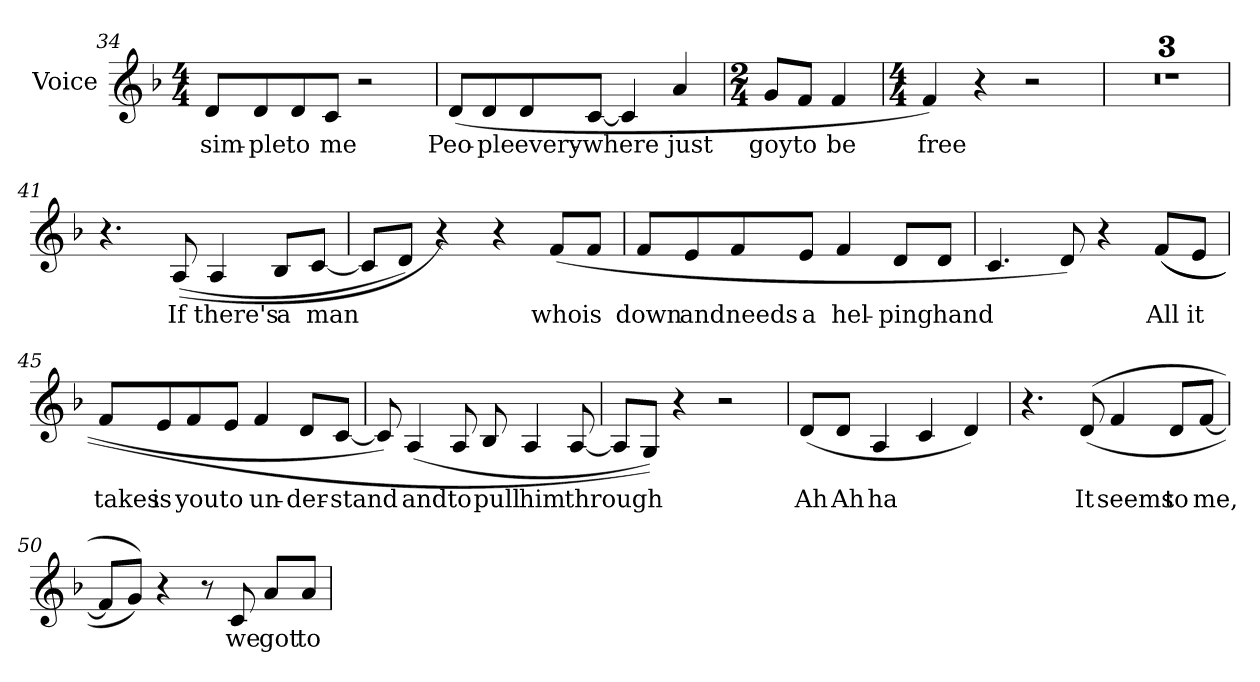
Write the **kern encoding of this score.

**kern	**text
*part1	*part1
*staff1	*staff1
*I"Voice	*
*I'Voice	*
*clefG2	*
*k[b-]	*
*F:	*
*M4/4	*
=34	=34
!	!LO:LY:b:color=#000000
8di/L	sim-
!	!LO:LY:b:color=#000000
8di/	-ple
!	!LO:LY:b:color=#000000
8di/	to
!	!LO:LY:b:color=#000000
8ci/J	me
2r	.
=35	=35
!	!LO:LY:b:color=#000000
(8di/L	Peo-
!	!LO:LY:b:color=#000000
8di/	-ple
!	!LO:LY:b:color=#000000
8di/	every-
!	!LO:LY:b:color=#000000
[8ci/J	-where
4ci/]	.
!	!LO:LY:b:color=#000000
4ai/	just
=36	=36
*M2/4	*
!	!LO:LY:b:color=#000000
8gi/L	goy
!	!LO:LY:b:color=#000000
8fi/J	to
!	!LO:LY:b:color=#000000
4fi/	be
!!LO:PB:g=z
=37	=37
*M4/4	*
!	!LO:LY:b:color=#000000
4fi/)	free
4r	.
2r	.
=38	=38
1r	.
=39	=39
1r	.
=40	=40
1r	.
=41	=41
4.r	.
!	!LO:LY:b:color=#000000
((8Ai/	If
!	!LO:LY:b:color=#000000
4Ai/	there's
!	!LO:LY:b:color=#000000
8B-i/L	a
!	!LO:LY:b:color=#000000
[8ci/J	man
=42	=42
8ci/L]	.
8di/J)	.
4r)	.
4r	.
!	!LO:LY:b:color=#000000
(8fi/L	who
!	!LO:LY:b:color=#000000
8fi/J	is
!!LO:LB:g=z
=43	=43
!	!LO:LY:b:color=#000000
8fi/L	down
!	!LO:LY:b:color=#000000
8ei/	and
!	!LO:LY:b:color=#000000
8fi/	needs
!	!LO:LY:b:color=#000000
8ei/J	a
!	!LO:LY:b:color=#000000
4fi/	hel-
!	!LO:LY:b:color=#000000
8di/L	-ping
!	!LO:LY:b:color=#000000
8di/J	hand
=44	=44
4.ci/	.
8di/)	.
4r	.
!	!LO:LY:b:color=#000000
((8fi/L	All
!	!LO:LY:b:color=#000000
8ei/J	it
=45	=45
!	!LO:LY:b:color=#000000
8fi/L	takes
!	!LO:LY:b:color=#000000
8ei/	is
!	!LO:LY:b:color=#000000
8fi/	you
!	!LO:LY:b:color=#000000
8ei/J	to
!	!LO:LY:b:color=#000000
4fi/	un-
!	!LO:LY:b:color=#000000
8di/L	-der-
!	!LO:LY:b:color=#000000
[8ci/J	-stand
!!LO:LB:g=z
=46	=46
8ci/])	.
!	!LO:LY:b:color=#000000
(4Ai/	and
!	!LO:LY:b:color=#000000
8Ai/	to
!	!LO:LY:b:color=#000000
8B-i/	pull
!	!LO:LY:b:color=#000000
4Ai/	him
!	!LO:LY:b:color=#000000
[8Ai/	through
=47	=47
8Ai/L]	.
8Gi/J))	.
4r	.
2r	.
=48	=48
!	!LO:LY:b:color=#000000
(8di/L	Ah
!	!LO:LY:b:color=#000000
8di/J	Ah
!	!LO:LY:b:color=#000000
4Ai/	ha
4ci/	.
4di/)	.
=49	=49
4.r	.
!	!LO:LY:b:color=#000000
((8di/	It
!	!LO:LY:b:color=#000000
4fi/	seems
!	!LO:LY:b:color=#000000
8di/L	to
!	!LO:LY:b:color=#000000
[8fi/J	me,
!!LO:LB:g=z
=50	=50
8fi/L]	.
8gi/J))	.
4r	.
8r	.
!	!LO:LY:b:color=#000000
8ci/	we
!	!LO:LY:b:color=#000000
8ai/L	got
!	!LO:LY:b:color=#000000
8ai/J	to
=	=
*-	*-
